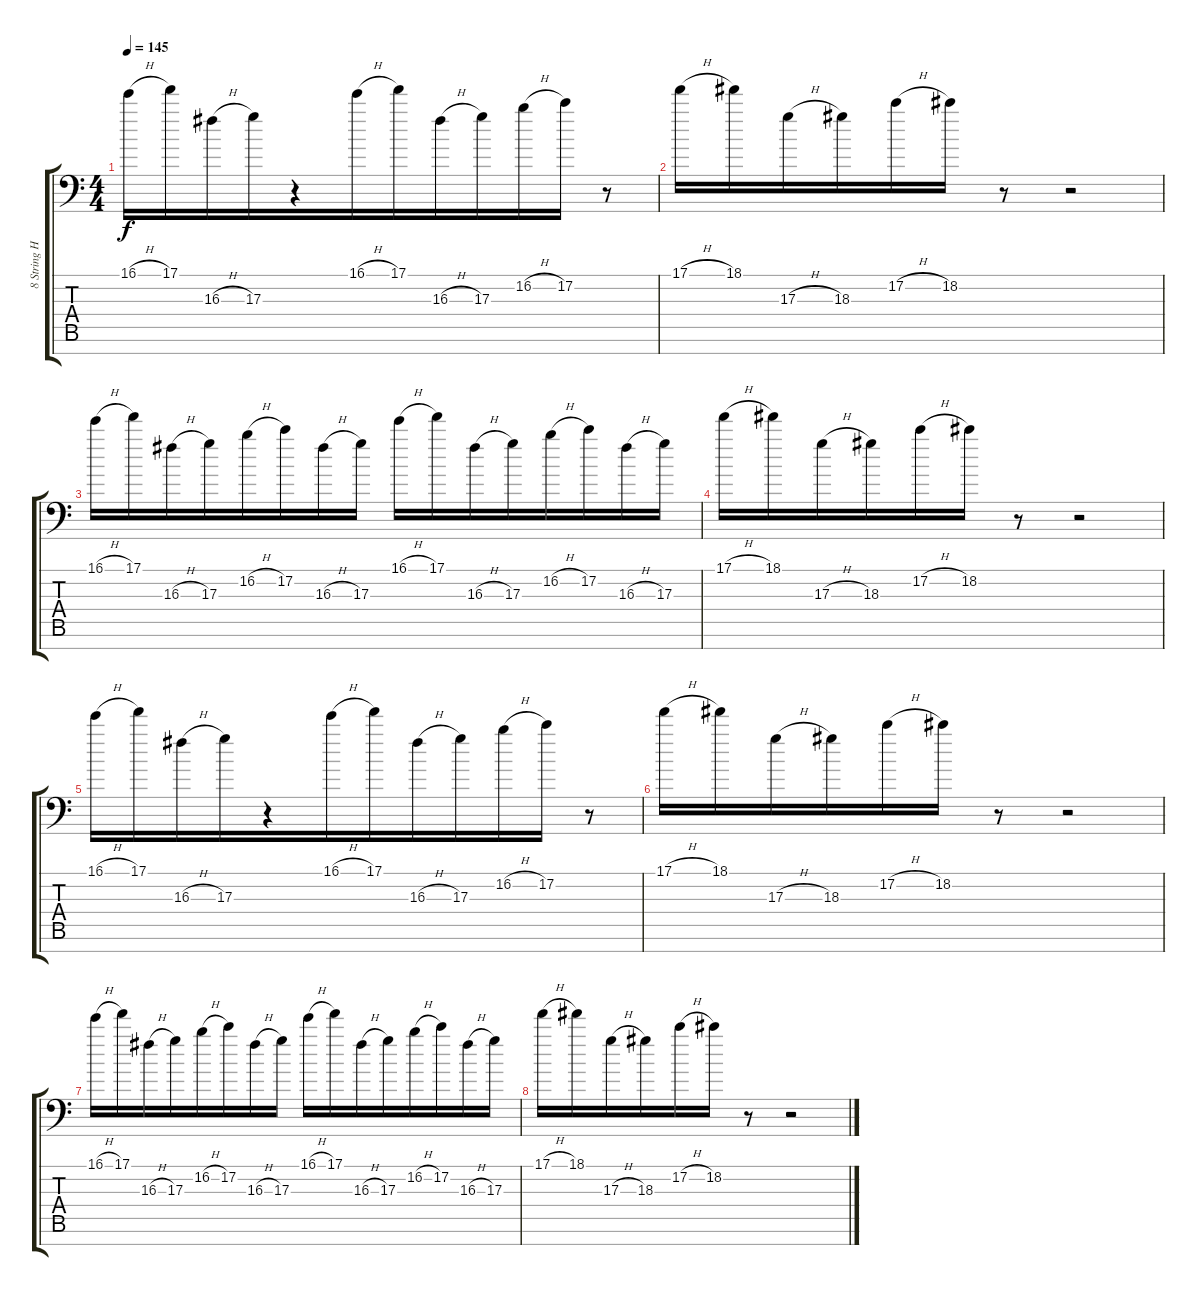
\track ("8 String HIGH Harmonizer" "8 String H") {instrument distortionguitar}
\staff {score tabs}
\tuning (C4 G3 D3 C3 G2 C2 G1) {hide}
\ts (4 4)
\tempo 145
\clef f4
\ks c
16.1{h}.16{dy f} 17.1.16 16.3{h}.16 17.3.16{beam merge} r.4 16.1{h}.16 17.1.16 16.3{h}.16{beam merge} 17.3.16{beam merge} 16.2{h}.16 17.2.16{beam merge} r.8 |
17.1{h}.16 18.1.16{beam merge} 17.3{h}.16 18.3.16{beam merge} 17.2{h}.16 18.2.16{beam merge} r.8 r.2 |
16.1{h}.16 17.1.16 16.3{h}.16 17.3.16{beam merge} 16.2{h}.16 17.2.16 16.3{h}.16{beam merge} 17.3.16 16.1{h}.16 17.1.16 16.3{h}.16{beam merge} 17.3.16{beam merge} 16.2{h}.16 17.2.16{beam merge} 16.3{h}.16 17.3.16 |
17.1{h}.16 18.1.16{beam merge} 17.3{h}.16 18.3.16{beam merge} 17.2{h}.16 18.2.16{beam merge} r.8 r.2 |
16.1{h}.16 17.1.16 16.3{h}.16 17.3.16{beam merge} r.4 16.1{h}.16 17.1.16 16.3{h}.16{beam merge} 17.3.16{beam merge} 16.2{h}.16 17.2.16{beam merge} r.8 |
17.1{h}.16 18.1.16{beam merge} 17.3{h}.16 18.3.16{beam merge} 17.2{h}.16 18.2.16{beam merge} r.8 r.2 |
16.1{h}.16 17.1.16 16.3{h}.16 17.3.16{beam merge} 16.2{h}.16 17.2.16 16.3{h}.16{beam merge} 17.3.16 16.1{h}.16 17.1.16 16.3{h}.16{beam merge} 17.3.16{beam merge} 16.2{h}.16 17.2.16{beam merge} 16.3{h}.16 17.3.16 |
17.1{h}.16 18.1.16{beam merge} 17.3{h}.16 18.3.16{beam merge} 17.2{h}.16 18.2.16{beam merge} r.8 r.2
